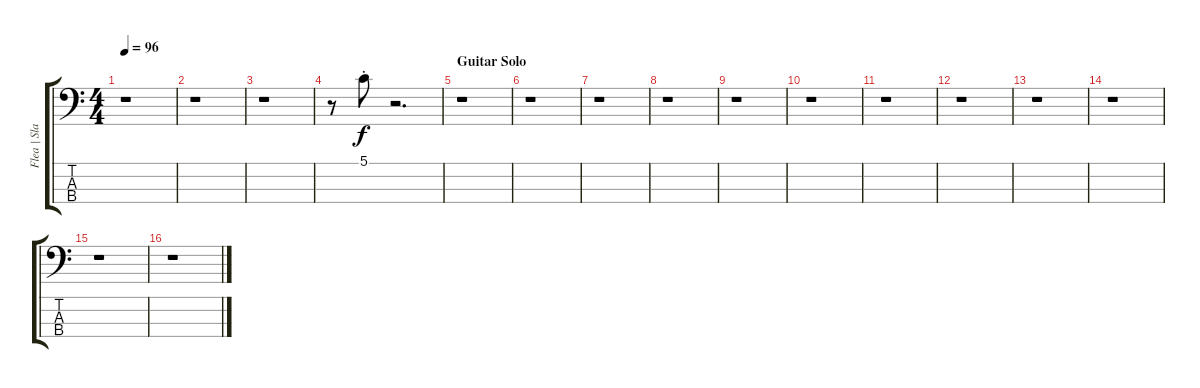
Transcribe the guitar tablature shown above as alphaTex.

\track ("Flea | Slap Bass" "Flea | Sla") {instrument slapbass1}
\staff {score tabs}
\tuning (G2 D2 A1 E1) {hide}
\ts (4 4)
\tempo 96
\clef f4
\ks c
r.1{dy f} |
r.1 |
r.1 |
r.8 5.1{st}.8 r.2{d} |
\section ("" "Guitar Solo")
r.1 |
r.1 |
r.1 |
r.1 |
r.1 |
r.1 |
r.1 |
r.1 |
r.1 |
r.1 |
r.1 |
r.1
